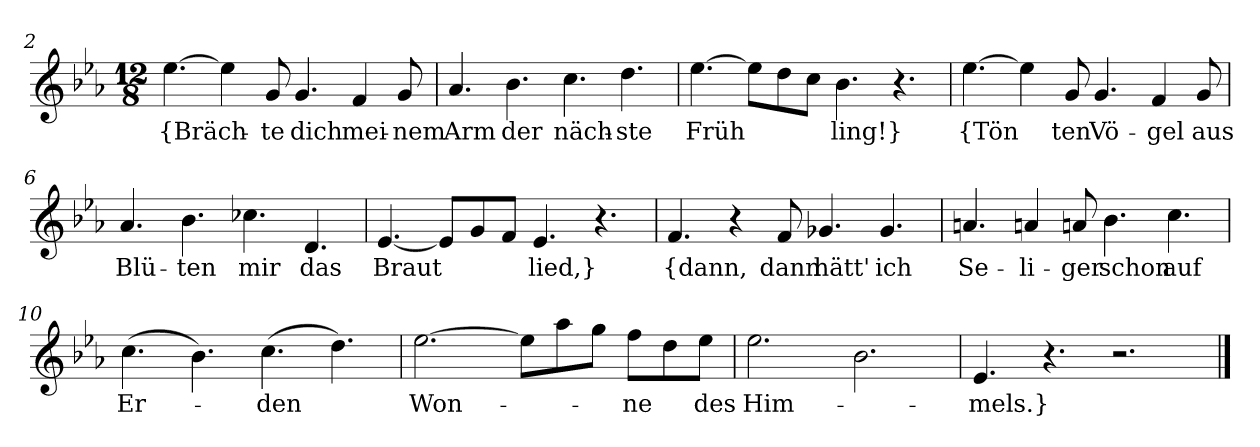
**kern	**text
*part1	*part1
*staff1	*staff1
*clefG2	*
*k[b-e-a-]	*
*M12/8	*
=2	=2
[4.ee-	{Bräch-
4ee-]	.
8g	-te
4.g	dich
4f	mei-
8g	-nem
=3	=3
4.a-	Arm
4.b-	der
4.cc	näch-
4.dd	-ste
=4	=4
[4.ee-	Früh
8ee-\L]	.
8dd\	.
8cc\J	.
4.b-	-ling!}
4.r	.
=5	=5
[4.ee-	{Tön
4ee-]	.
8g	-ten
4.g	Vö-
4f	-gel
8g	aus
=6	=6
4.a-	Blü-
4.b-	-ten
4.cc-X	mir
4.d	das
=7	=7
[4.e-	Braut
8e-/L]	.
8g/	.
8f/J	.
4.e-	-lied,}
4.r	.
=8	=8
4.f	{dann,
4r	.
8f	dann
4.g-X	hätt'
4.g-	ich
=9	=9
4.an	Se-
4an	-li-
8an	-ger
4.b-	schon
4.cc	auf
=10	=10
(4.cc	Er-
4.b-)	.
(4.cc	-den
4.dd)	.
=11	=11
[2.ee-	Won-
8ee-\L]	.
8aa-\	.
8gg\J	.
8ff\L	-ne
8dd\	.
8ee-\J	des
=12	=12
2.ee-	Him-
2.b-	.
=13	=13
4.e-	-mels.}
4.r	.
2.r	.
==	==
*-	*-
